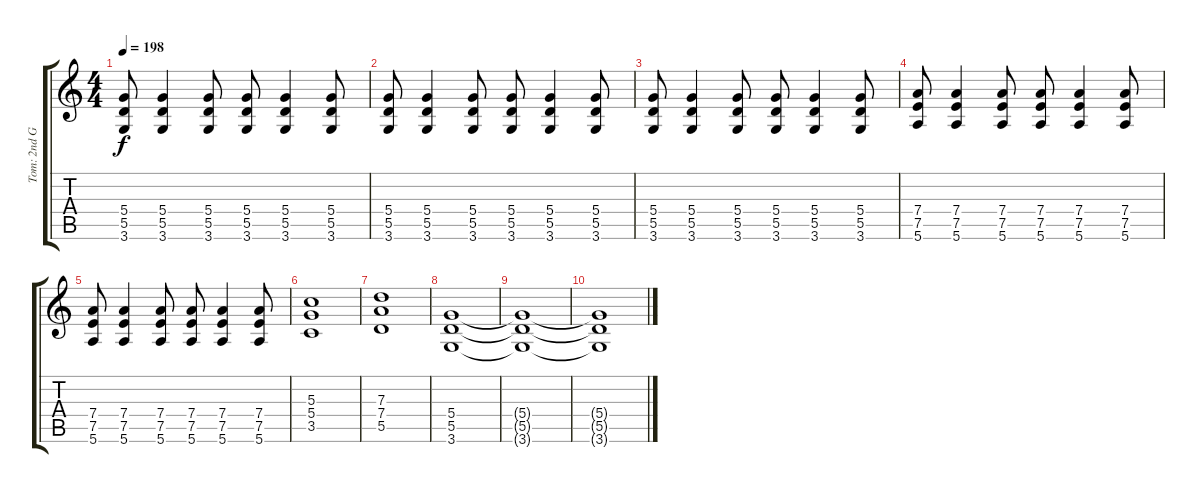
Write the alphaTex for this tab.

\track ("Tom: 2nd Guitar" "Tom: 2nd G") {instrument distortionguitar}
\staff {score tabs}
\tuning (E4 B3 G3 D3 A2 E2) {hide}
\ts (4 4)
\tempo 198
\clef g2
\ks c
(5.4 5.5 3.6).8{dy f} (5.4 5.5 3.6).4 (5.4 5.5 3.6).8 (5.4 5.5 3.6).8 (5.4 5.5 3.6).4 (5.4 5.5 3.6).8 |
(5.4 5.5 3.6).8 (5.4 5.5 3.6).4 (5.4 5.5 3.6).8 (5.4 5.5 3.6).8 (5.4 5.5 3.6).4 (5.4 5.5 3.6).8 |
(5.4 5.5 3.6).8 (5.4 5.5 3.6).4 (5.4 5.5 3.6).8 (5.4 5.5 3.6).8 (5.4 5.5 3.6).4 (5.4 5.5 3.6).8 |
(7.4 7.5 5.6).8 (7.4 7.5 5.6).4 (7.4 7.5 5.6).8 (7.4 7.5 5.6).8 (7.4 7.5 5.6).4 (7.4 7.5 5.6).8 |
(7.4 7.5 5.6).8 (7.4 7.5 5.6).4 (7.4 7.5 5.6).8 (7.4 7.5 5.6).8 (7.4 7.5 5.6).4 (7.4 7.5 5.6).8 |
(5.3 5.4 3.5).1 |
(7.3 7.4 5.5).1 |
(5.4 5.5 3.6).1{volume 0} |
(5.4{t} 5.5{t} 3.6{t}).1 |
(5.4{t} 5.5{t} 3.6{t}).1
